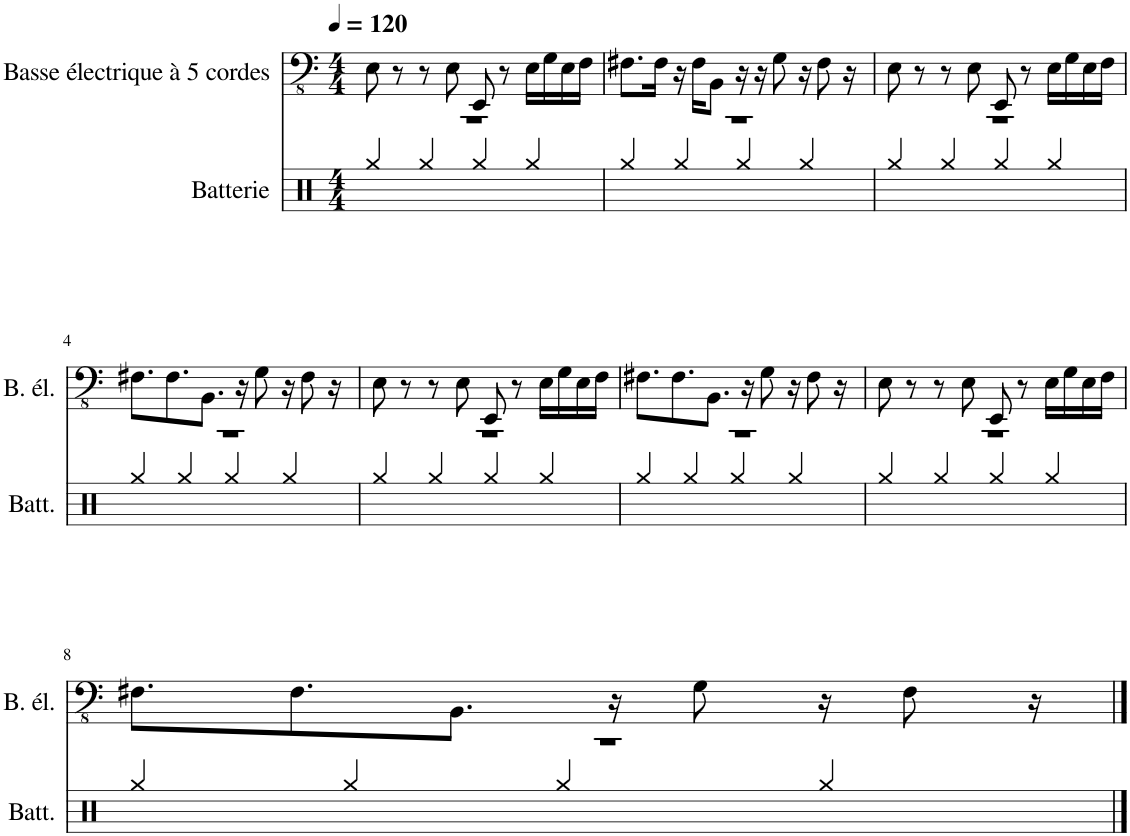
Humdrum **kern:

**kern	**kern
*part2	*part1
*staff2	*staff1
*I"Batterie	*I"Basse électrique à 5 cordes
*I'Batt.	*I'B. él.
*clefX	*clefFv4
*k[]	*k[]
*M4/4	*M4/4
*MM120	*MM120
=1	=1
*^	*
1r	4Rgg/	8EE\
.	.	8r
.	4Rgg/	8r
.	.	8EE\
.	4Rgg/	8EEE/
.	.	8r
.	4Rgg/	16EE\LL
.	.	16GG\
.	.	16EE\
.	.	16FF\JJ
=2	=2	=2
1r	4Rgg/	8.FF#X\L
.	.	16FF#\Jk
.	4Rgg/	16r
.	.	16FF#\KL
.	.	8BBB\J
.	4Rgg/	16r
.	.	16r
.	.	8GG\
.	4Rgg/	16r
.	.	8FF#\
.	.	16r
=3	=3	=3
1r	4Rgg/	8EE\
.	.	8r
.	4Rgg/	8r
.	.	8EE\
.	4Rgg/	8EEE/
.	.	8r
.	4Rgg/	16EE\LL
.	.	16GG\
.	.	16EE\
.	.	16FF\JJ
!!LO:LB:g=z
=4	=4	=4
1r	4Rgg/	8.FF#X\L
.	.	8.FF#\
.	4Rgg/	.
.	.	8.BBB\J
.	4Rgg/	.
.	.	16r
.	.	8GG\
.	4Rgg/	16r
.	.	8FF#\
.	.	16r
=5	=5	=5
1r	4Rgg/	8EE\
.	.	8r
.	4Rgg/	8r
.	.	8EE\
.	4Rgg/	8EEE/
.	.	8r
.	4Rgg/	16EE\LL
.	.	16GG\
.	.	16EE\
.	.	16FF\JJ
=6	=6	=6
1r	4Rgg/	8.FF#X\L
.	.	8.FF#\
.	4Rgg/	.
.	.	8.BBB\J
.	4Rgg/	.
.	.	16r
.	.	8GG\
.	4Rgg/	16r
.	.	8FF#\
.	.	16r
=7	=7	=7
1r	4Rgg/	8EE\
.	.	8r
.	4Rgg/	8r
.	.	8EE\
.	4Rgg/	8EEE/
.	.	8r
.	4Rgg/	16EE\LL
.	.	16GG\
.	.	16EE\
.	.	16FF\JJ
!!LO:LB:g=z
=8	=8	=8
1r	4Rgg/	8.FF#X\L
.	.	8.FF#\
.	4Rgg/	.
.	.	8.BBB\J
.	4Rgg/	.
.	.	16r
.	.	8GG\
.	4Rgg/	16r
.	.	8FF#\
.	.	16r
*v	*v	*
==	==
*-	*-
